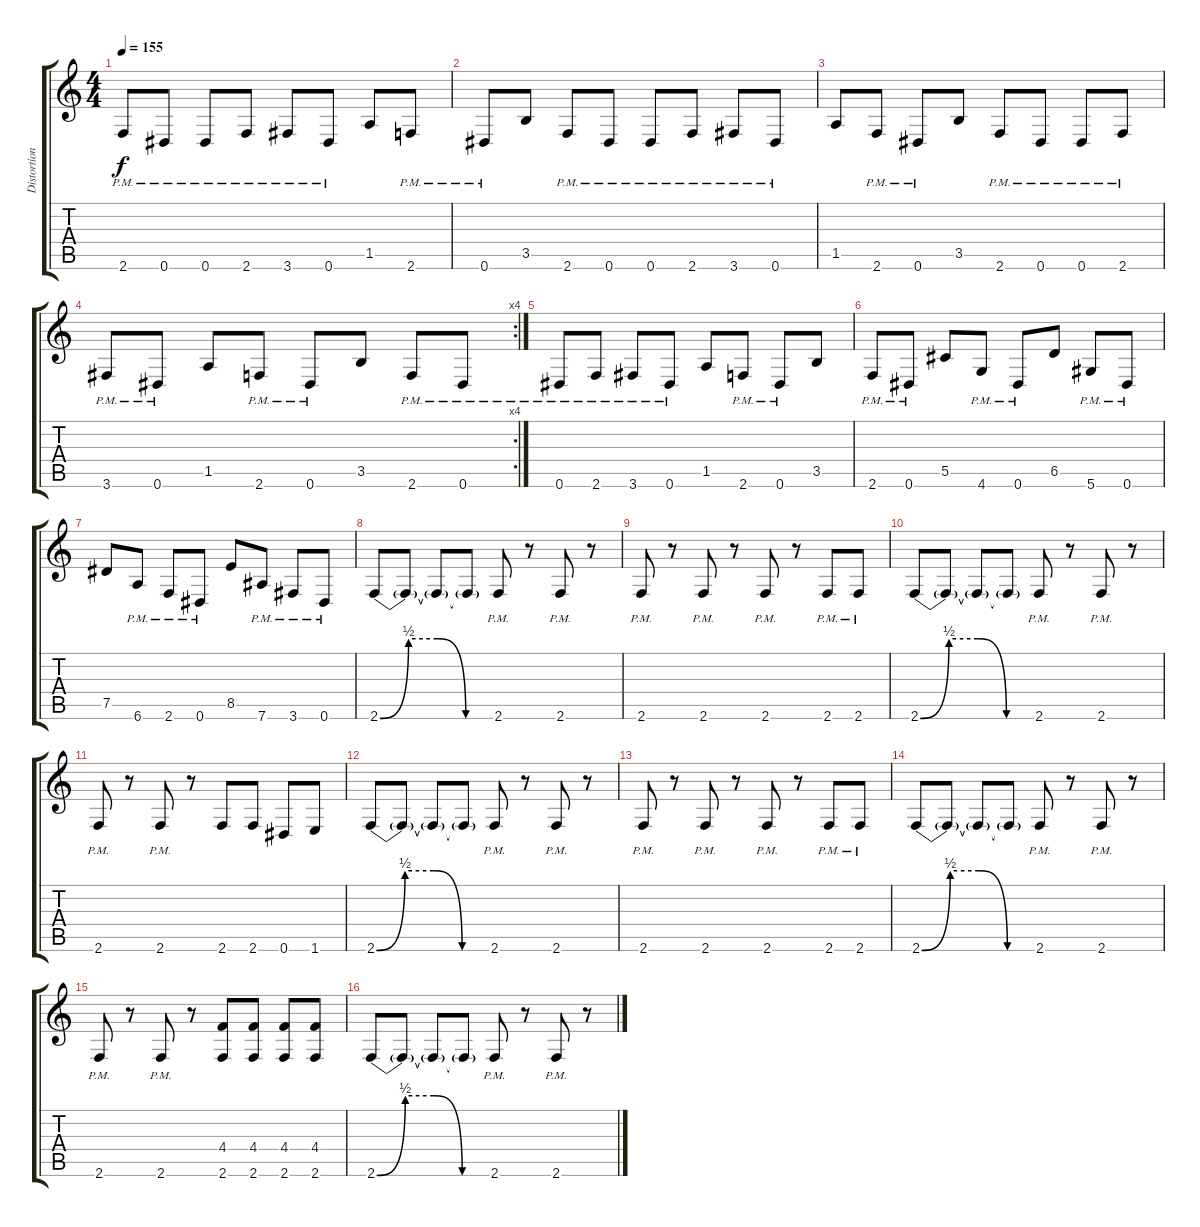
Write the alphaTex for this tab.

\track ("Distortion Guitar-Tracy G" "Distortion") {instrument distortionguitar}
\staff {score tabs}
\tuning (Eb4 Bb3 Gb3 Db3 Ab2 Eb2) {hide}
\ts (4 4)
\tempo 155
\clef g2
\ks c
2.6{pm}.8{dy f} 0.6{pm}.8 0.6{pm}.8 2.6{pm}.8 3.6{pm}.8 0.6{pm}.8 1.5.8 2.6{pm}.8 |
0.6{pm}.8 3.5.8 2.6{pm}.8 0.6{pm}.8 0.6{pm}.8 2.6{pm}.8 3.6{pm}.8 0.6{pm}.8 |
1.5.8 2.6{pm}.8 0.6{pm}.8 3.5.8 2.6{pm}.8 0.6{pm}.8 0.6{pm}.8 2.6{pm}.8 |
\rc 4
3.6{pm}.8 0.6{pm}.8 1.5.8 2.6{pm}.8 0.6{pm}.8 3.5.8 2.6{pm}.8 0.6{pm}.8 |
0.6{pm}.8 2.6{pm}.8 3.6{pm}.8 0.6{pm}.8 1.5.8 2.6{pm}.8 0.6{pm}.8 3.5.8 |
2.6{pm}.8 0.6{pm}.8 5.5.8 4.6{pm}.8 0.6{pm}.8 6.5.8 5.6{pm}.8 0.6{pm}.8 |
7.5.8 6.6{pm}.8 2.6{pm}.8 0.6{pm}.8 8.5.8 7.6{pm}.8 3.6{pm}.8 0.6{pm}.8 |
2.6{be (custom 0 0 15 2 30 2 45 0 60 0)}.8 2.6{t}.8 2.6{t}.8 2.6{t}.8 2.6{pm}.8 r.8 2.6{pm}.8 r.8 |
2.6{pm}.8 r.8 2.6{pm}.8 r.8 2.6{pm}.8 r.8 2.6{pm}.8 2.6{pm}.8 |
2.6{be (custom 0 0 15 2 30 2 45 0 60 0)}.8 2.6{t}.8 2.6{t}.8 2.6{t}.8 2.6{pm}.8 r.8 2.6{pm}.8 r.8 |
2.6{pm}.8 r.8 2.6{pm}.8 r.8 2.6.8 2.6.8 0.6.8 1.6.8 |
2.6{be (custom 0 0 15 2 30 2 45 0 60 0)}.8 2.6{t}.8 2.6{t}.8 2.6{t}.8 2.6{pm}.8 r.8 2.6{pm}.8 r.8 |
2.6{pm}.8 r.8 2.6{pm}.8 r.8 2.6{pm}.8 r.8 2.6{pm}.8 2.6{pm}.8 |
2.6{be (custom 0 0 15 2 30 2 45 0 60 0)}.8 2.6{t}.8 2.6{t}.8 2.6{t}.8 2.6{pm}.8 r.8 2.6{pm}.8 r.8 |
2.6{pm}.8 r.8 2.6{pm}.8 r.8 (4.4 2.6).8 (4.4 2.6).8 (4.4 2.6).8 (4.4 2.6).8 |
2.6{be (custom 0 0 15 2 30 2 45 0 60 0)}.8 2.6{t}.8 2.6{t}.8 2.6{t}.8 2.6{pm}.8 r.8 2.6{pm}.8 r.8
